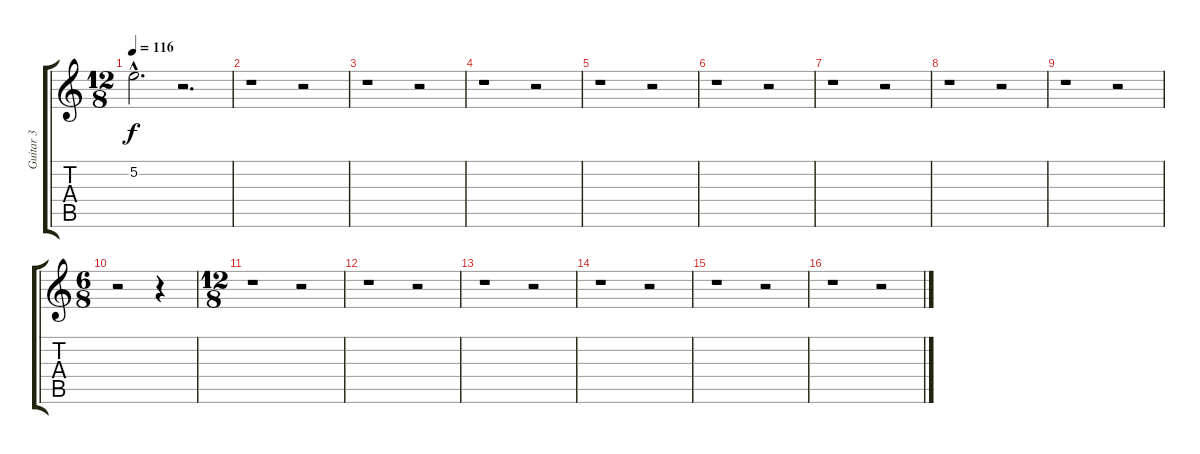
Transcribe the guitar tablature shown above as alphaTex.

\track ("Guitar 3" "Guitar 3") {instrument electricguitarclean}
\staff {score tabs}
\tuning (E4 B3 G3 D3 A2 E2) {hide}
\ts (12 8)
\tempo 116
\clef g2
\ks c
5.2{hac t}.2{d dy f} r.2{d} |
r.1 r.2 |
r.1 r.2 |
r.1 r.2 |
r.1 r.2 |
r.1 r.2 |
r.1 r.2 |
r.1 r.2 |
r.1 r.2 |
\ts (6 8)
r.2 r.4 |
\ts (12 8)
r.1 r.2 |
r.1 r.2 |
r.1 r.2 |
r.1 r.2 |
r.1 r.2 |
r.1 r.2
